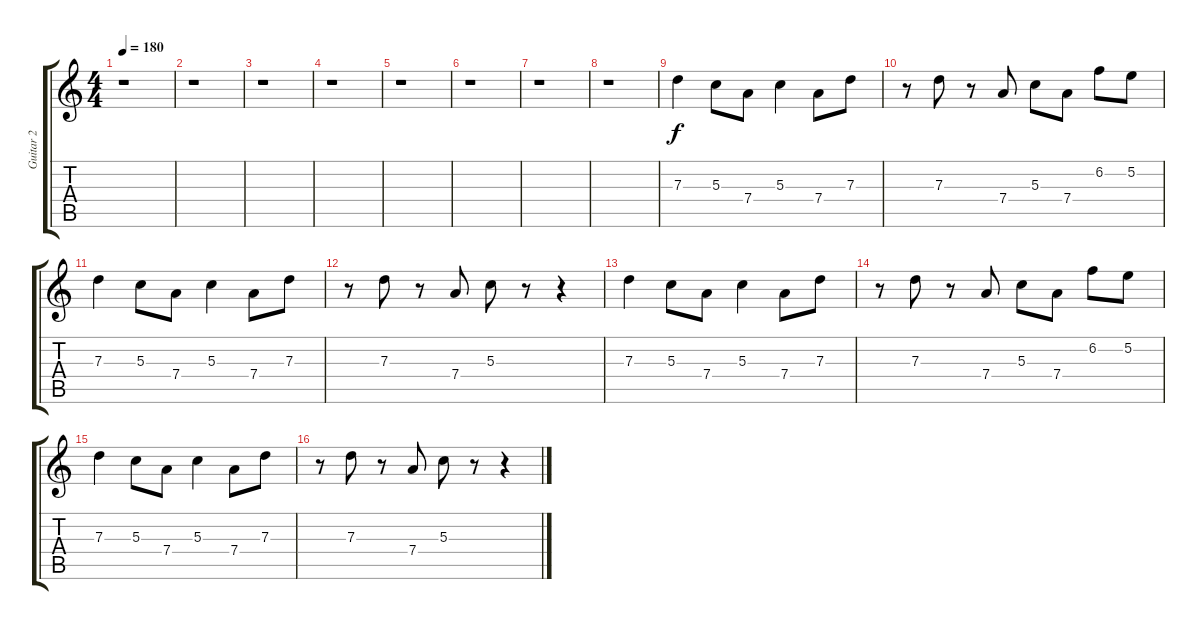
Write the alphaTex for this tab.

\track ("Guitar 2" "Guitar 2") {instrument distortionguitar}
\staff {score tabs}
\tuning (E4 B3 G3 D3 A2 E2) {hide}
\ts (4 4)
\tempo 180
\clef g2
\ks c
r.1{dy f instrument distortionguitar} |
r.1 |
r.1 |
r.1 |
r.1 |
r.1 |
r.1 |
r.1 |
7.3.4 5.3.8 7.4.8 5.3.4 7.4.8 7.3.8 |
r.8 7.3.8 r.8 7.4.8 5.3.8 7.4.8 6.2.8 5.2.8 |
7.3.4 5.3.8 7.4.8 5.3.4 7.4.8 7.3.8 |
r.8 7.3.8 r.8 7.4.8 5.3.8 r.8 r.4 |
7.3.4 5.3.8 7.4.8 5.3.4 7.4.8 7.3.8 |
r.8 7.3.8 r.8 7.4.8 5.3.8 7.4.8 6.2.8 5.2.8 |
7.3.4 5.3.8 7.4.8 5.3.4 7.4.8 7.3.8 |
r.8 7.3.8 r.8 7.4.8 5.3.8 r.8 r.4
